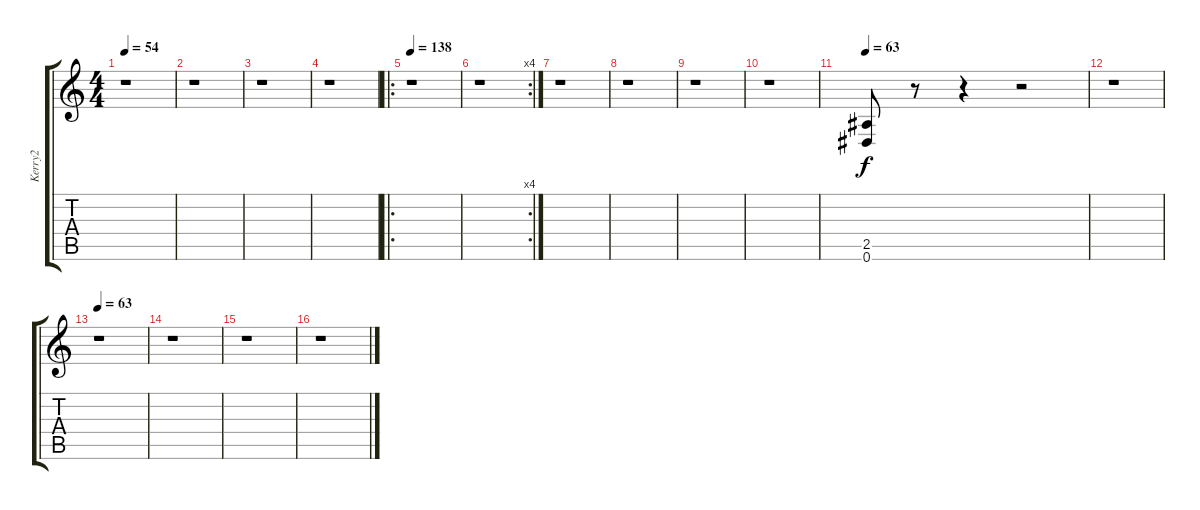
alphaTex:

\track ("Kerry2" "Kerry2") {instrument distortionguitar}
\staff {score tabs}
\tuning (Eb4 Bb3 Gb3 Db3 Ab2 Eb2) {hide}
\ts (4 4)
\tempo 54
\clef g2
\ks c
r.1{dy f} |
r.1 |
r.1 |
r.1 |
\ro
\tempo 138
r.1 |
\rc 4
r.1 |
r.1 |
r.1 |
r.1 |
r.1 |
\tempo 63
(2.5 0.6).8 r.8 r.4 r.2 |
r.1 |
\tempo 63
r.1 |
r.1 |
r.1 |
r.1
